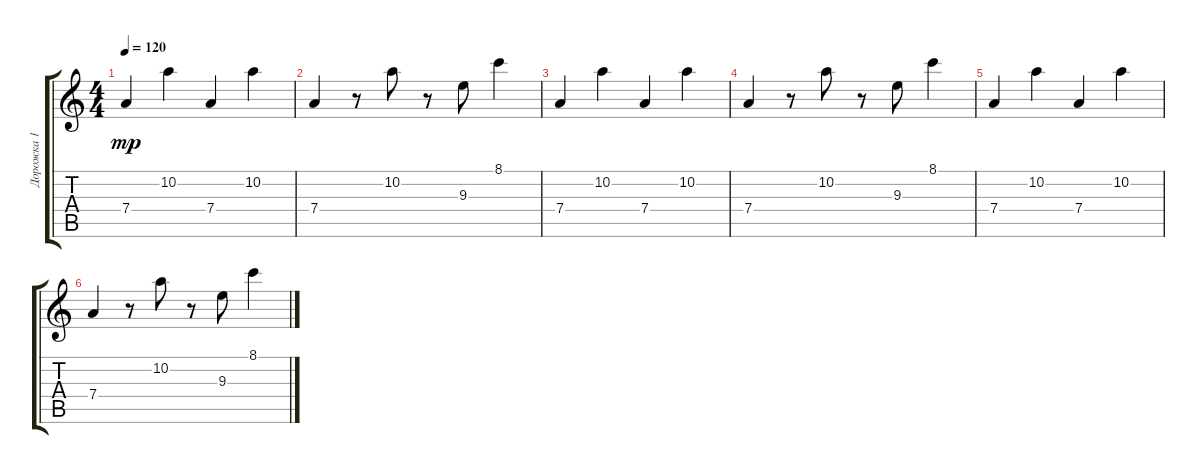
\track ("Дорожка 1" "Дорожка 1") {instrument electricguitarclean}
\staff {score tabs}
\tuning (E4 B3 G3 D3 A2 E2) {hide}
\ts (4 4)
\tempo 120
\clef g2
\ks c
7.4.4{dy mp} 10.2.4 7.4.4 10.2.4 |
7.4.4 r.8 10.2.8 r.8 9.3.8 8.1.4 |
7.4.4 10.2.4 7.4.4 10.2.4 |
7.4.4 r.8 10.2.8 r.8 9.3.8 8.1.4 |
7.4.4 10.2.4 7.4.4 10.2.4 |
7.4.4 r.8 10.2.8 r.8 9.3.8 8.1.4
